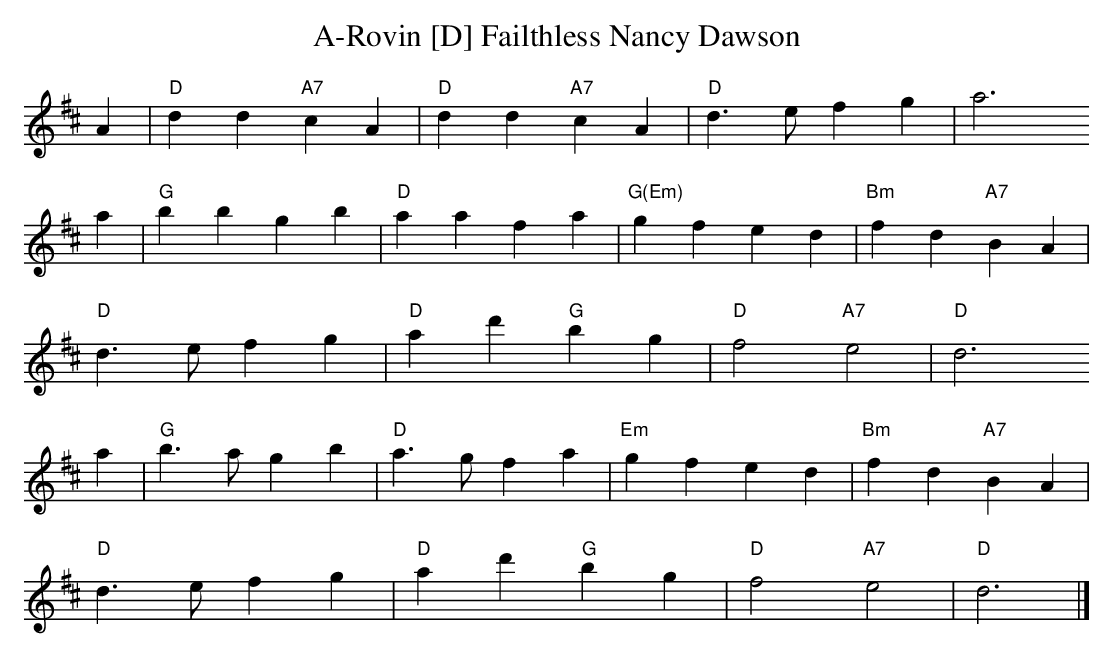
X:1
L: 1/4
T: A-Rovin [D] Failthless Nancy Dawson
K: D
A \
| "D"dd "A7"cA | "D"dd "A7"cA | "D"d>e fg | a3
a | "G"bb gb | "D"aa fa | "G(Em)"gf ed | "Bm"fd "A7"BA |
"D"d>e fg | "D"ad' "G"bg | "D"f2 "A7"e2 | "D"d3
a | "G"b>a gb | "D"a>g fa | "Em"gf ed | "Bm"fd "A7"BA |
 "D"d>e fg | "D"ad' "G"bg | "D"f2 "A7"e2 | "D"d3 |]
